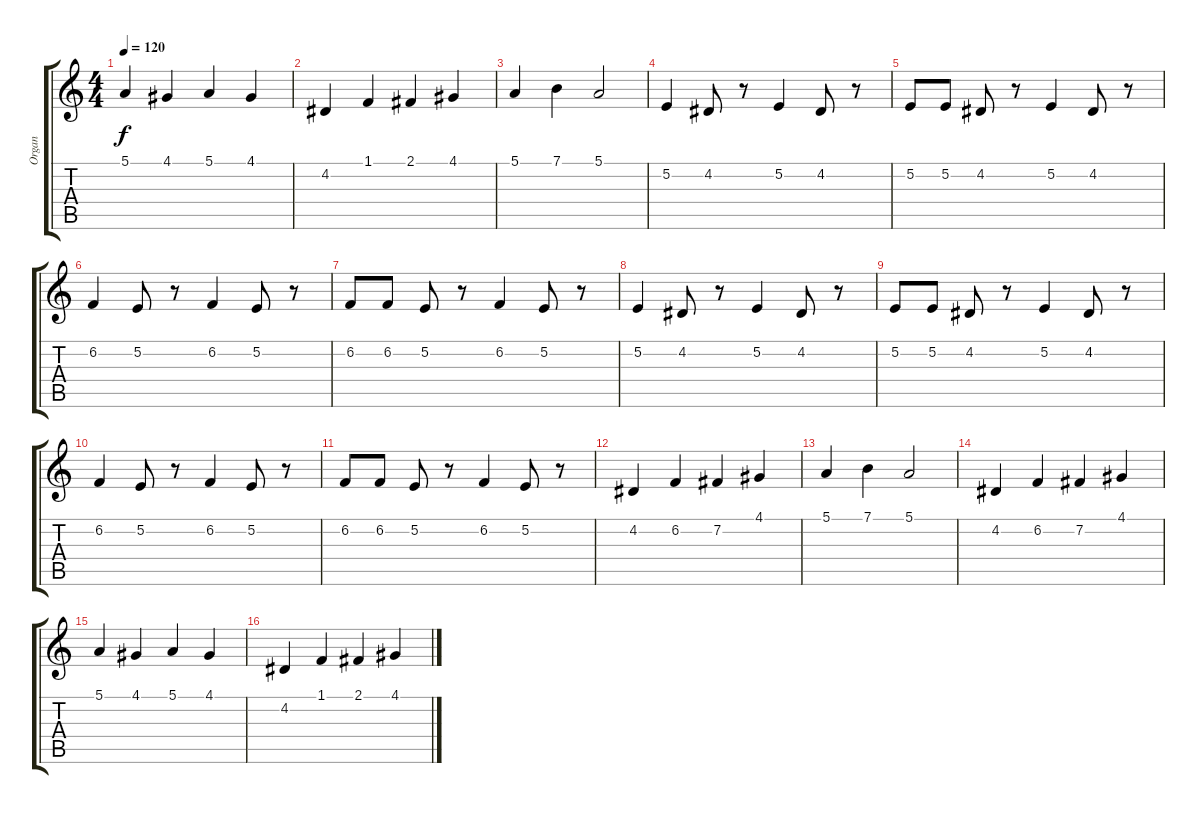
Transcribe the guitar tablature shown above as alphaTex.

\track ("Organ" "Organ") {instrument reedorgan}
\staff {score tabs}
\tuning (E4 B3 G3 D3 A2 E2) {hide}
\ts (4 4)
\tempo 120
\clef g2
\ks c
5.1.4{dy f} 4.1.4 5.1.4 4.1.4 |
4.2.4 1.1.4 2.1.4 4.1.4 |
5.1.4 7.1.4 5.1.2 |
5.2.4 4.2.8 r.8 5.2.4 4.2.8 r.8 |
5.2.8 5.2.8 4.2.8 r.8 5.2.4 4.2.8 r.8 |
6.2.4 5.2.8 r.8 6.2.4 5.2.8 r.8 |
6.2.8 6.2.8 5.2.8 r.8 6.2.4 5.2.8 r.8 |
5.2.4 4.2.8 r.8 5.2.4 4.2.8 r.8 |
5.2.8 5.2.8 4.2.8 r.8 5.2.4 4.2.8 r.8 |
6.2.4 5.2.8 r.8 6.2.4 5.2.8 r.8 |
6.2.8 6.2.8 5.2.8 r.8 6.2.4 5.2.8 r.8 |
4.2.4 6.2.4 7.2.4 4.1.4 |
5.1.4 7.1.4 5.1.2 |
4.2.4 6.2.4 7.2.4 4.1.4 |
5.1.4 4.1.4 5.1.4 4.1.4 |
4.2.4 1.1.4 2.1.4 4.1.4
